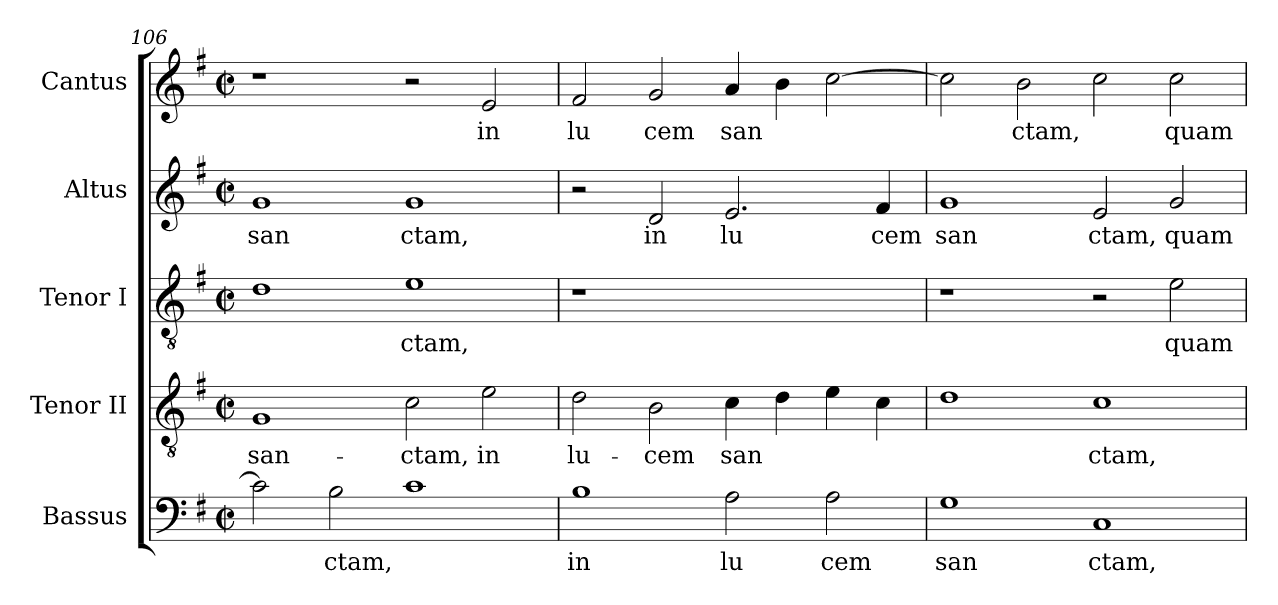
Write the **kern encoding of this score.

**kern	**text	**kern	**text	**kern	**text	**kern	**text	**kern	**text
*part5	*part5	*part4	*part4	*part3	*part3	*part2	*part2	*part1	*part1
*staff5	*staff5	*staff4	*staff4	*staff3	*staff3	*staff2	*staff2	*staff1	*staff1
*I"Bassus	*	*I"Tenor II	*	*I"Tenor I	*	*I"Altus	*	*I"Cantus	*
*I'B	*	*I'T II	*	*I'T I	*	*I'A	*	*I'C	*
*clefF4	*	*clefGv2	*	*clefGv2	*	*clefG2	*	*clefG2	*
*k[f#]	*	*k[f#]	*	*k[f#]	*	*k[f#]	*	*k[f#]	*
*G:	*	*G:	*	*G:	*	*G:	*	*G:	*
*M2/2	*	*M2/2	*	*M2/2	*	*M2/2	*	*M2/2	*
*met(c|)	*	*met(c|)	*	*met(c|)	*	*met(c|)	*	*met(c|)	*
=106	=106	=106	=106	=106	=106	=106	=106	=106	=106
!	!LO:LY:b:cj	!	!LO:LY:b:cj	!	!LO:LY:b:cj	!	!LO:LY:b:cj	!	!
2c\]	.	1G	san-	1d	.	1g	san	1r	.
!	!LO:LY:b:cj	!	!	!	!	!	!	!	!
2B\	ctam,	.	.	.	.	.	.	.	.
!	!LO:LY:b:cj	!	!LO:LY:b:cj	!	!LO:LY:b:cj	!	!LO:LY:b:cj	!	!
1c	.	2c\	-ctam,	1e	ctam,	1g	ctam,	2r	.
!	!	!	!LO:LY:b:cj	!	!	!	!	!	!LO:LY:b:cj
.	.	2e\	in	.	.	.	.	2e/	in
=107	=107	=107	=107	=107	=107	=107	=107	=107	=107
!	!LO:LY:b:cj	!	!LO:LY:b:cj	!	!	!	!	!	!LO:LY:b:cj
1B	in	2d\	lu-	1r	.	2r	.	2f#/	lu
!	!	!	!LO:LY:b:cj	!	!	!	!LO:LY:b:cj	!	!LO:LY:b:cj
.	.	2B\	-cem	.	.	2d/	in	2g/	cem
!	!LO:LY:b:cj	!	!LO:LY:b:cj	!	!	!	!LO:LY:b:cj	!	!LO:LY:b:cj
2A\	lu	4c\	san-	1ryy	.	2.e/	lu	4a/	san
!	!	!	!LO:LY:b:cj	!	!	!	!	!	!LO:LY:b:cj
.	.	4d\	--	.	.	.	.	4b\	.
!	!LO:LY:b:cj	!	!LO:LY:b:cj	!	!	!	!	!	!LO:LY:b:cj
2A\	cem	4e\	--	.	.	.	.	[>2cc\	.
!	!	!	!LO:LY:b:cj	!	!	!	!LO:LY:b:cj	!	!
.	.	4c\	--	.	.	4f#/	cem	.	.
=108	=108	=108	=108	=108	=108	=108	=108	=108	=108
!	!LO:LY:b:cj	!	!LO:LY:b:cj	!	!	!	!LO:LY:b:cj	!	!LO:LY:b:cj
1G	san	1d	--	1r	.	1g	san	2cc\]	.
!	!	!	!	!	!	!	!	!	!LO:LY:b:cj
.	.	.	.	.	.	.	.	2b\	ctam,
!	!LO:LY:b:cj	!	!LO:LY:b:cj	!	!	!	!LO:LY:b:cj	!	!LO:LY:b:cj
1C	ctam,	1c	-ctam,	2r	.	2e/	ctam,	2cc\	.
!	!	!	!	!	!LO:LY:b:cj	!	!LO:LY:b:cj	!	!LO:LY:b:cj
.	.	.	.	2e\	quam	2g/	quam	2cc\	quam
=	=	=	=	=	=	=	=	=	=
*-	*-	*-	*-	*-	*-	*-	*-	*-	*-
